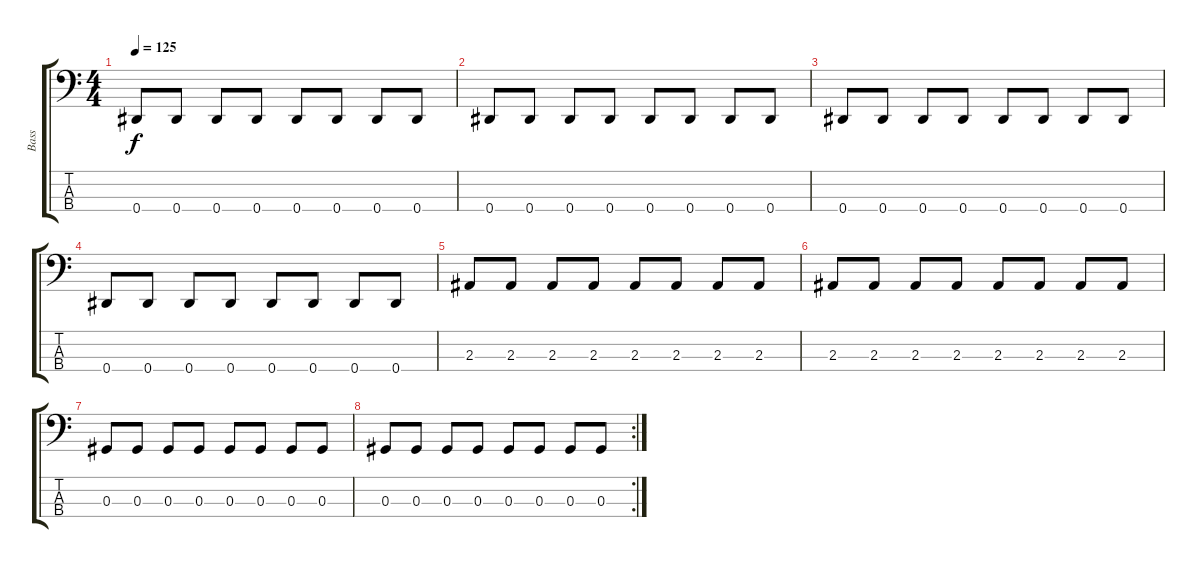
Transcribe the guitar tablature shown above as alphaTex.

\track ("Bass" "Bass") {instrument electricbassfinger}
\staff {score tabs}
\tuning (Gb2 Db2 Ab1 Eb1) {hide}
\ts (4 4)
\tempo 125
\clef f4
\ks c
0.4.8{dy f} 0.4.8 0.4.8 0.4.8 0.4.8 0.4.8 0.4.8 0.4.8 |
0.4.8 0.4.8 0.4.8 0.4.8 0.4.8 0.4.8 0.4.8 0.4.8 |
0.4.8 0.4.8 0.4.8 0.4.8 0.4.8 0.4.8 0.4.8 0.4.8 |
0.4.8 0.4.8 0.4.8 0.4.8 0.4.8 0.4.8 0.4.8 0.4.8 |
2.3.8 2.3.8 2.3.8 2.3.8 2.3.8 2.3.8 2.3.8 2.3.8 |
2.3.8 2.3.8 2.3.8 2.3.8 2.3.8 2.3.8 2.3.8 2.3.8 |
0.3.8 0.3.8 0.3.8 0.3.8 0.3.8 0.3.8 0.3.8 0.3.8 |
\rc 2
0.3.8 0.3.8 0.3.8 0.3.8 0.3.8 0.3.8 0.3.8 0.3.8
